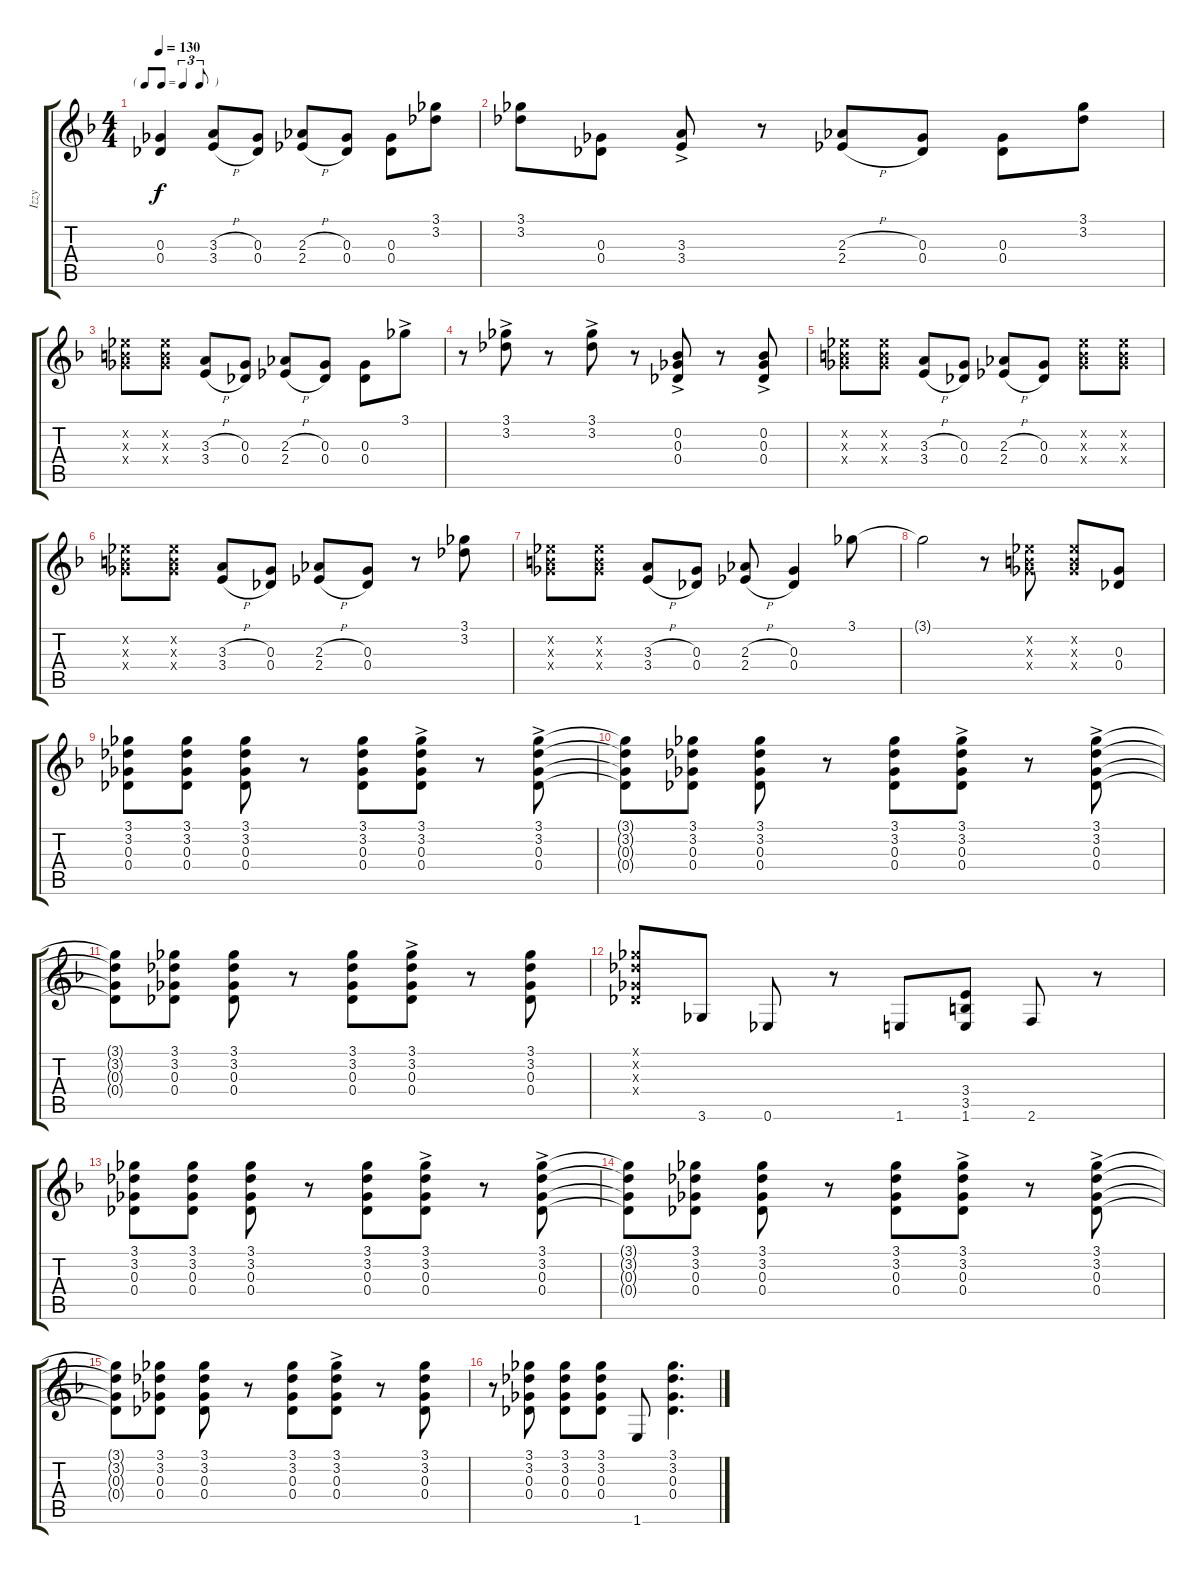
\track ("Izzy" "Izzy") {instrument overdrivenguitar}
\staff {score tabs}
\tuning (Eb4 Bb3 Gb3 Db3 Ab2 Eb2) {hide}
\ts (4 4)
\tf triplet8th
\tempo 130
\clef g2
\ks f
(0.3{t} 0.4{t}).4{dy f} (3.3{h} 3.4{h}).8 (0.3 0.4).8 (2.3{h} 2.4{h}).8 (0.3 0.4).8 (0.3 0.4).8 (3.1 3.2).8 |
(3.1 3.2).8 (0.3 0.4).8 (3.3{ac} 3.4{ac}).8 r.8 (2.3{h} 2.4{h}).8 (0.3 0.4).8 (0.3 0.4).8 (3.1 3.2).8 |
(5.2{x} 5.3{x} 5.4{x}).8 (5.2{x} 5.3{x} 5.4{x}).8 (3.3{h} 3.4{h}).8 (0.3 0.4).8 (2.3{h} 2.4{h}).8 (0.3 0.4).8 (0.3 0.4).8 3.1{ac}.8 |
r.8 (3.1{ac} 3.2{ac}).8 r.8 (3.1{ac} 3.2{ac}).8 r.8 (0.2{ac} 0.3{ac} 0.4{ac}).8 r.8 (0.2{ac} 0.3{ac} 0.4{ac}).8 |
(5.2{x} 5.3{x} 5.4{x}).8 (5.2{x} 5.3{x} 5.4{x}).8 (3.3{h} 3.4{h}).8 (0.3 0.4).8 (2.3{h} 2.4{h}).8 (0.3 0.4).8 (5.2{x} 5.3{x} 5.4{x}).8 (5.2{x} 5.3{x} 5.4{x}).8 |
(5.2{x} 5.3{x} 5.4{x}).8 (5.2{x} 5.3{x} 5.4{x}).8 (3.3{h} 3.4{h}).8 (0.3 0.4).8 (2.3{h} 2.4{h}).8 (0.3 0.4).8 r.8 (3.1 3.2).8 |
(5.2{x} 5.3{x} 5.4{x}).8 (5.2{x} 5.3{x} 5.4{x}).8 (3.3{h} 3.4{h}).8 (0.3 0.4).8 (2.3{h} 2.4{h}).8 (0.3 0.4).4 3.1.8 |
3.1{t}.2 r.8 (5.2{x} 5.3{x} 5.4{x}).8 (5.2{x} 5.3{x} 5.4{x}).8 (0.3 0.4).8 |
(3.1 3.2 0.3 0.4).8 (3.1 3.2 0.3 0.4).8 (3.1 3.2 0.3 0.4).8 r.8 (3.1 3.2 0.3 0.4).8 (3.1{ac} 3.2{ac} 0.3{ac} 0.4{ac}).8 r.8 (3.1{ac} 3.2{ac} 0.3{ac} 0.4{ac}).8 |
(3.1{t} 3.2{t} 0.3{t} 0.4{t}).8 (3.1 3.2 0.3 0.4).8 (3.1 3.2 0.3 0.4).8 r.8 (3.1 3.2 0.3 0.4).8 (3.1{ac} 3.2{ac} 0.3{ac} 0.4{ac}).8 r.8 (3.1{ac} 3.2{ac} 0.3{ac} 0.4{ac}).8 |
(3.1{t} 3.2{t} 0.3{t} 0.4{t}).8 (3.1 3.2 0.3 0.4).8 (3.1 3.2 0.3 0.4).8 r.8 (3.1 3.2 0.3 0.4).8 (3.1{ac} 3.2{ac} 0.3{ac} 0.4{ac}).8 r.8 (3.1 3.2 0.3 0.4).8 |
(3.1{x} 3.2{x} 0.3{x} 0.4{x}).8 3.6.8 0.6.8 r.8 1.6.8 (3.4 3.5 1.6).8 2.6.8 r.8 |
(3.1 3.2 0.3 0.4).8 (3.1 3.2 0.3 0.4).8 (3.1 3.2 0.3 0.4).8 r.8 (3.1 3.2 0.3 0.4).8 (3.1{ac} 3.2{ac} 0.3{ac} 0.4{ac}).8 r.8 (3.1{ac} 3.2{ac} 0.3{ac} 0.4{ac}).8 |
(3.1{t} 3.2{t} 0.3{t} 0.4{t}).8 (3.1 3.2 0.3 0.4).8 (3.1 3.2 0.3 0.4).8 r.8 (3.1 3.2 0.3 0.4).8 (3.1{ac} 3.2{ac} 0.3{ac} 0.4{ac}).8 r.8 (3.1{ac} 3.2{ac} 0.3{ac} 0.4{ac}).8 |
(3.1{t} 3.2{t} 0.3{t} 0.4{t}).8 (3.1 3.2 0.3 0.4).8 (3.1 3.2 0.3 0.4).8 r.8 (3.1 3.2 0.3 0.4).8 (3.1{ac} 3.2{ac} 0.3{ac} 0.4{ac}).8 r.8 (3.1 3.2 0.3 0.4).8 |
r.8 (3.1 3.2 0.3 0.4).8 (3.1 3.2 0.3 0.4).8 (3.1 3.2 0.3 0.4).8 1.6.8 (3.1 3.2 0.3 0.4).4{d}
